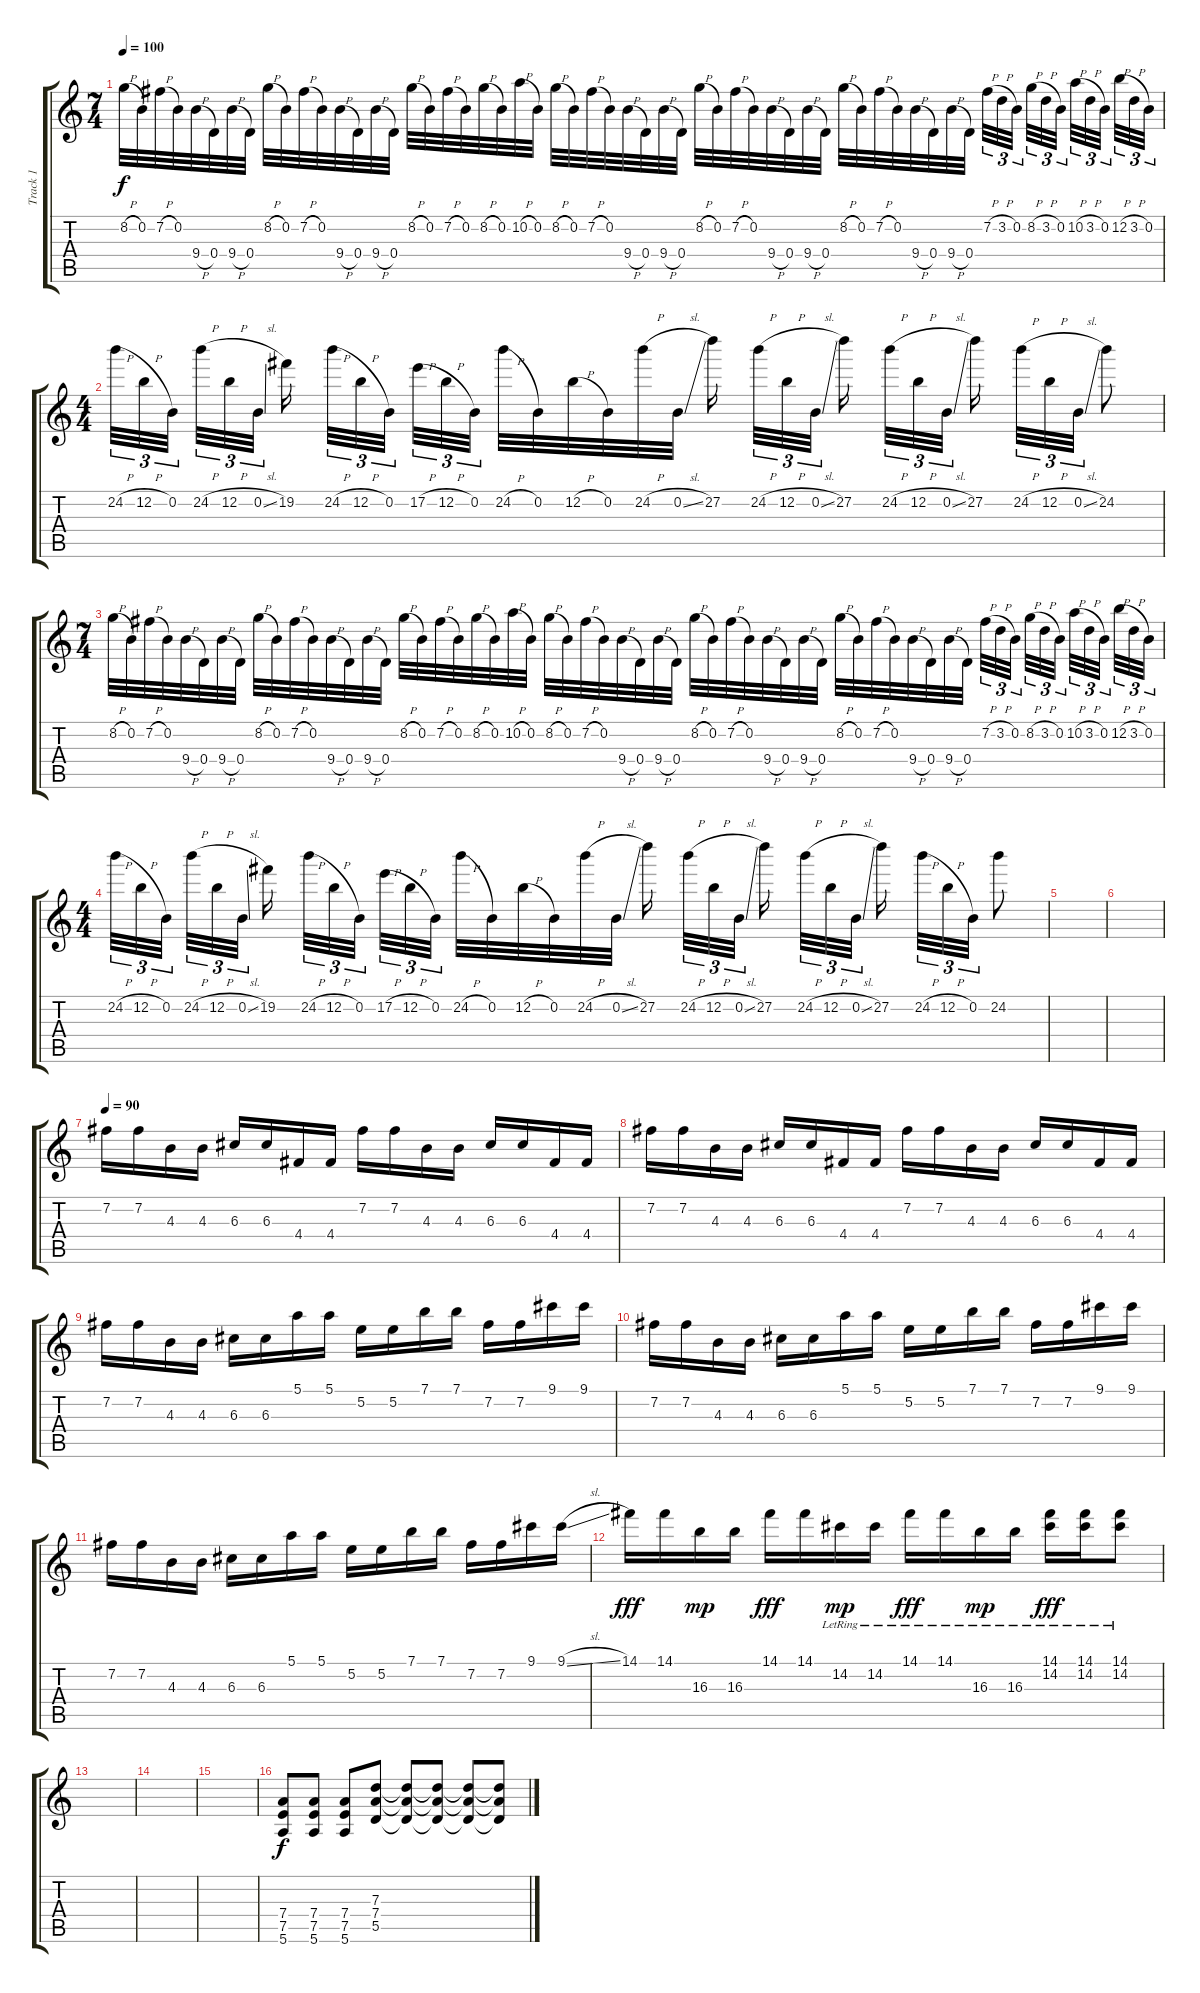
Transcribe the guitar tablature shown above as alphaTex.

\track ("Track 1" "Track 1") {instrument distortionguitar}
\staff {score tabs}
\tuning (E4 B3 G3 D3 A2 E2) {hide}
\ts (7 4)
\tempo 100
\clef g2
\ks c
8.2{h}.32{dy f} 0.2.32 7.2{h}.32 0.2.32 9.4{h}.32 0.4.32 9.4{h}.32 0.4.32 8.2{h}.32 0.2.32 7.2{h}.32 0.2.32 9.4{h}.32 0.4.32 9.4{h}.32 0.4.32 8.2{h}.32 0.2.32 7.2{h}.32 0.2.32 8.2{h}.32 0.2.32 10.2{h}.32 0.2.32 8.2{h}.32 0.2.32 7.2{h}.32 0.2.32 9.4{h}.32 0.4.32 9.4{h}.32 0.4.32 8.2{h}.32 0.2.32 7.2{h}.32 0.2.32 9.4{h}.32 0.4.32 9.4{h}.32 0.4.32 8.2{h}.32 0.2.32 7.2{h}.32 0.2.32 9.4{h}.32 0.4.32 9.4{h}.32 0.4.32 7.2{h}.32{tu (3 2)} 3.2{h}.32{tu (3 2)} 0.2.32{tu (3 2) beam splitsecondary} 8.2{h}.32{tu (3 2)} 3.2{h}.32{tu (3 2)} 0.2.32{tu (3 2) beam splitsecondary} 10.2{h}.32{tu (3 2)} 3.2{h}.32{tu (3 2)} 0.2.32{tu (3 2) beam splitsecondary} 12.2{h}.32{tu (3 2)} 3.2{h}.32{tu (3 2)} 0.2.32{tu (3 2)} |
\ts (4 4)
24.2{h}.32{tu (3 2)} 12.2{h}.32{tu (3 2)} 0.2.32{tu (3 2) beam splitsecondary} 24.2{h}.32{tu (3 2)} 12.2{h}.32{tu (3 2)} 0.2{sl}.32{tu (3 2) beam splitsecondary} 19.2.16{beam splitsecondary} 24.2{h}.32{tu (3 2)} 12.2{h}.32{tu (3 2)} 0.2.32{tu (3 2)} 17.2{h}.32{tu (3 2)} 12.2{h}.32{tu (3 2)} 0.2.32{tu (3 2) beam splitsecondary} 24.2{h}.32 0.2.32 12.2{h}.32 0.2.32 24.2{h}.32 0.2{sl}.32 27.2.16{beam splitsecondary} 24.2{h}.32{tu (3 2)} 12.2{h}.32{tu (3 2)} 0.2{sl}.32{tu (3 2) beam splitsecondary} 27.2.16{beam splitsecondary} 24.2{h}.32{tu (3 2)} 12.2{h}.32{tu (3 2)} 0.2{sl}.32{tu (3 2)} 27.2.16{beam splitsecondary} 24.2{h}.32{tu (3 2)} 12.2{h}.32{tu (3 2)} 0.2{sl}.32{tu (3 2)} 24.2.8 |
\ts (7 4)
8.2{h}.32 0.2.32 7.2{h}.32 0.2.32 9.4{h}.32 0.4.32 9.4{h}.32 0.4.32 8.2{h}.32 0.2.32 7.2{h}.32 0.2.32 9.4{h}.32 0.4.32 9.4{h}.32 0.4.32 8.2{h}.32 0.2.32 7.2{h}.32 0.2.32 8.2{h}.32 0.2.32 10.2{h}.32 0.2.32 8.2{h}.32 0.2.32 7.2{h}.32 0.2.32 9.4{h}.32 0.4.32 9.4{h}.32 0.4.32 8.2{h}.32 0.2.32 7.2{h}.32 0.2.32 9.4{h}.32 0.4.32 9.4{h}.32 0.4.32 8.2{h}.32 0.2.32 7.2{h}.32 0.2.32 9.4{h}.32 0.4.32 9.4{h}.32 0.4.32 7.2{h}.32{tu (3 2)} 3.2{h}.32{tu (3 2)} 0.2.32{tu (3 2) beam splitsecondary} 8.2{h}.32{tu (3 2)} 3.2{h}.32{tu (3 2)} 0.2.32{tu (3 2) beam splitsecondary} 10.2{h}.32{tu (3 2)} 3.2{h}.32{tu (3 2)} 0.2.32{tu (3 2) beam splitsecondary} 12.2{h}.32{tu (3 2)} 3.2{h}.32{tu (3 2)} 0.2.32{tu (3 2)} |
\ts (4 4)
24.2{h}.32{tu (3 2)} 12.2{h}.32{tu (3 2)} 0.2.32{tu (3 2) beam splitsecondary} 24.2{h}.32{tu (3 2)} 12.2{h}.32{tu (3 2)} 0.2{sl}.32{tu (3 2) beam splitsecondary} 19.2.16{beam splitsecondary} 24.2{h}.32{tu (3 2)} 12.2{h}.32{tu (3 2)} 0.2.32{tu (3 2)} 17.2{h}.32{tu (3 2)} 12.2{h}.32{tu (3 2)} 0.2.32{tu (3 2) beam splitsecondary} 24.2{h}.32 0.2.32 12.2{h}.32 0.2.32 24.2{h}.32 0.2{sl}.32 27.2.16{beam splitsecondary} 24.2{h}.32{tu (3 2)} 12.2{h}.32{tu (3 2)} 0.2{sl}.32{tu (3 2) beam splitsecondary} 27.2.16{beam splitsecondary} 24.2{h}.32{tu (3 2)} 12.2{h}.32{tu (3 2)} 0.2{sl}.32{tu (3 2)} 27.2.16{beam splitsecondary} 24.2{h}.32{tu (3 2)} 12.2{h}.32{tu (3 2)} 0.2.32{tu (3 2)} 24.2.8 |
|
|
\tempo 90
7.2.16 7.2.16 4.3.16 4.3.16 6.3.16 6.3.16 4.4.16 4.4.16 7.2.16 7.2.16 4.3.16 4.3.16 6.3.16 6.3.16 4.4.16 4.4.16 |
7.2.16 7.2.16 4.3.16 4.3.16 6.3.16 6.3.16 4.4.16 4.4.16 7.2.16 7.2.16 4.3.16 4.3.16 6.3.16 6.3.16 4.4.16 4.4.16 |
7.2.16 7.2.16 4.3.16 4.3.16 6.3.16 6.3.16 5.1.16 5.1.16 5.2.16 5.2.16 7.1.16 7.1.16 7.2.16 7.2.16 9.1.16 9.1.16 |
7.2.16 7.2.16 4.3.16 4.3.16 6.3.16 6.3.16 5.1.16 5.1.16 5.2.16 5.2.16 7.1.16 7.1.16 7.2.16 7.2.16 9.1.16 9.1.16 |
7.2.16 7.2.16 4.3.16 4.3.16 6.3.16 6.3.16 5.1.16 5.1.16 5.2.16 5.2.16 7.1.16 7.1.16 7.2.16 7.2.16 9.1.16 9.1{sl}.16 |
14.1.16{dy fff} 14.1.16 16.3.16{dy mp} 16.3.16 14.1.16{dy fff} 14.1.16 14.2{lr}.16{dy mp} 14.2{lr}.16 14.1{lr}.16{dy fff} 14.1{lr}.16 16.3{lr}.16{dy mp} 16.3{lr}.16 (14.1{lr} 14.2{lr}).16{dy fff} (14.1{lr} 14.2{lr}).16 (14.1{lr} 14.2{lr}).8 |
|
|
|
(7.4 7.5 5.6).8{dy f} (7.4 7.5 5.6).8 (7.4 7.5 5.6).8 (7.3 7.4 5.5).8 (7.3{t} 7.4{t} 5.5{t}).8 (7.3{t} 7.4{t} 5.5{t}).8 (7.3{t} 7.4{t} 5.5{t}).8 (7.3{t} 7.4{t} 5.5{t}).8
